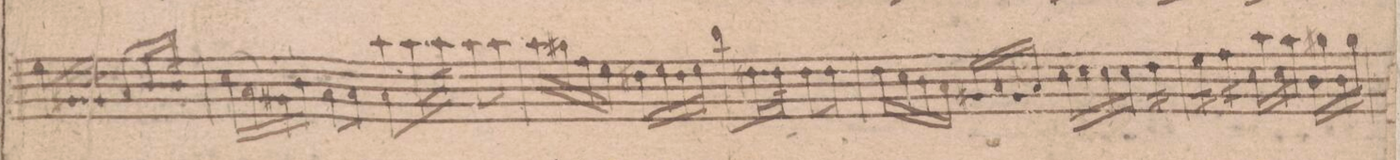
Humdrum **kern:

**kern	**dynam
*I"Violino Primo	*
*clefG2	*
*k[f#c#]	*
*met(c)	*
*M4/4	*
8ee\L	.
16.g#X/L	.
32g#/JJk	.
8a#/L	.
16.b/L	.
32b/JJk	.
=9	=9
(16cc#\LL	.
16a\)	.
16g#X`\	.
16b`\JJ	.
8a\L	.
8a\J	.
8a\L 8aa	.
16.aa\L	.
32aa\JJk	.
8aa\L	.
8aa\J	.
=10	=10
16aa\LL	.
16gg#X\	.
16ff#\	.
16ee\JJ	.
16dd#X\LL	.
16ee\	.
16dd#\	.
16ee\JJ	.
8bb\L	.
16.ddn\L	.
32dd\JJk	.
8dd\L	.
8dd\J	.
=11	=11
16dd\LL	.
16cc#\	.
16b\	.
16a\JJ	.
16g#X/LL	.
16a/	.
16g#/	.
16a/JJ	.
16cc#\LL	.
16cc#\	.
16cc#\	.
16cc#\JJ	.
*tremolo	*
16dd\LL	.
16dd\	.
16dd\	.
16dd\JJ	.
=12	=12
16ee\LL	.
16ee\	.
16ee\	.
16ee\JJ	.
16ff#\LL	.
16ff#\	.
16ff#\	.
16ff#\JJ	.
*Xtremolo	*
16cc#\LL	.
16aa\	.
16cc#\	.
16aa\JJ	.
16b\LL	.
16gg#X\	.
16b\	.
16gg#\JJ	.
=13	=13
*-	*-
